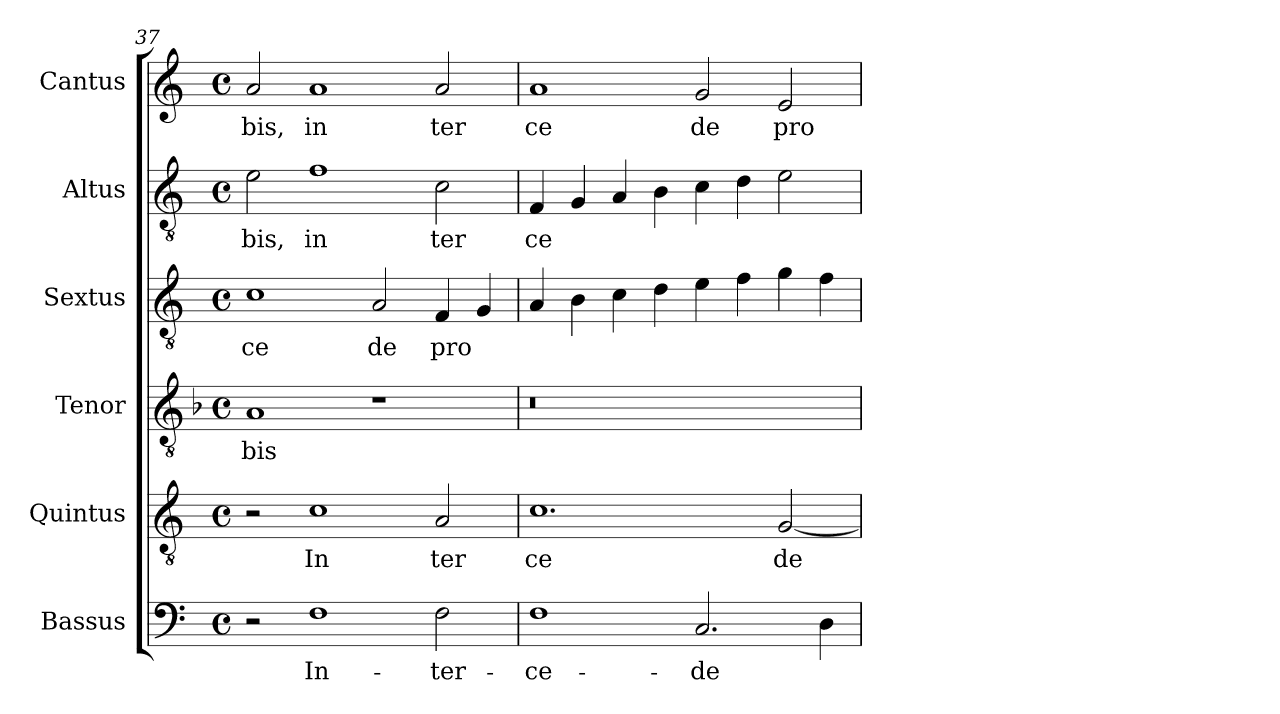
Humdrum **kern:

**kern	**text	**kern	**text	**kern	**text	**kern	**text	**kern	**text	**kern	**text
*part6	*part6	*part5	*part5	*part4	*part4	*part3	*part3	*part2	*part2	*part1	*part1
*staff6	*staff6	*staff5	*staff5	*staff4	*staff4	*staff3	*staff3	*staff2	*staff2	*staff1	*staff1
*I"Bassus	*	*I"Quintus	*	*I"Tenor	*	*I"Sextus	*	*I"Altus	*	*I"Cantus	*
*clefF4	*	*clefGv2	*	*clefGv2	*	*clefGv2	*	*clefGv2	*	*clefG2	*
*	*	*	*	*k[b-]	*	*	*	*	*	*	*
*	*	*	*	*F:	*	*	*	*	*	*	*
*M4/4	*	*M4/4	*	*M4/4	*	*M4/4	*	*M4/4	*	*M4/4	*
*met(c)	*	*met(c)	*	*met(c)	*	*met(c)	*	*met(c)	*	*met(c)	*
=37	=37	=37	=37	=37	=37	=37	=37	=37	=37	=37	=37
!	!	!	!	!	!LO:LY:b:cj	!	!LO:LY:b:cj	!	!LO:LY:b:cj	!	!LO:LY:b:cj
2r	.	2r	.	1A	bis	1c	ce	2e\	bis,	2a/	bis,
!	!LO:LY:b:cj	!	!LO:LY:b:cj	!	!	!	!	!	!LO:LY:b:cj	!	!LO:LY:b:cj
1F	In-	1c	In	.	.	.	.	1f	in	1a	in
!	!	!	!	!	!	!	!LO:LY:b:cj	!	!	!	!
.	.	.	.	1r	.	2A/	de	.	.	.	.
!	!LO:LY:b:cj	!	!LO:LY:b:cj	!	!	!	!LO:LY:b	!	!LO:LY:b:cj	!	!LO:LY:b:cj
2F\	-ter-	2A/	ter	.	.	4F/	pro	2c\	ter	2a/	ter
.	.	.	.	.	.	4G/	.	.	.	.	.
=38	=38	=38	=38	=38	=38	=38	=38	=38	=38	=38	=38
!	!LO:LY:b:cj	!	!LO:LY:b:cj	!	!	!	!	!	!LO:LY:b:cj	!	!LO:LY:b:cj
1F	-ce-	1.c	ce	0r	.	4A/	.	4F/	ce	1a	ce
.	.	.	.	.	.	4B\	.	4G/	.	.	.
.	.	.	.	.	.	4c\	.	4A/	.	.	.
.	.	.	.	.	.	4d\	.	4B\	.	.	.
!	!LO:LY:b:cj	!	!	!	!	!	!	!	!	!	!LO:LY:b:cj
2.C/	-de	.	.	.	.	4e\	.	4c\	.	2g/	de
.	.	.	.	.	.	4f\	.	4d\	.	.	.
!	!	!	!LO:LY:b:cj	!	!	!	!	!	!	!	!LO:LY:b:cj
.	.	[<2G/	de	.	.	4g\	.	2e\	.	2e/	pro
4D\	.	.	.	.	.	4f\	.	.	.	.	.
=	=	=	=	=	=	=	=	=	=	=	=
*-	*-	*-	*-	*-	*-	*-	*-	*-	*-	*-	*-
